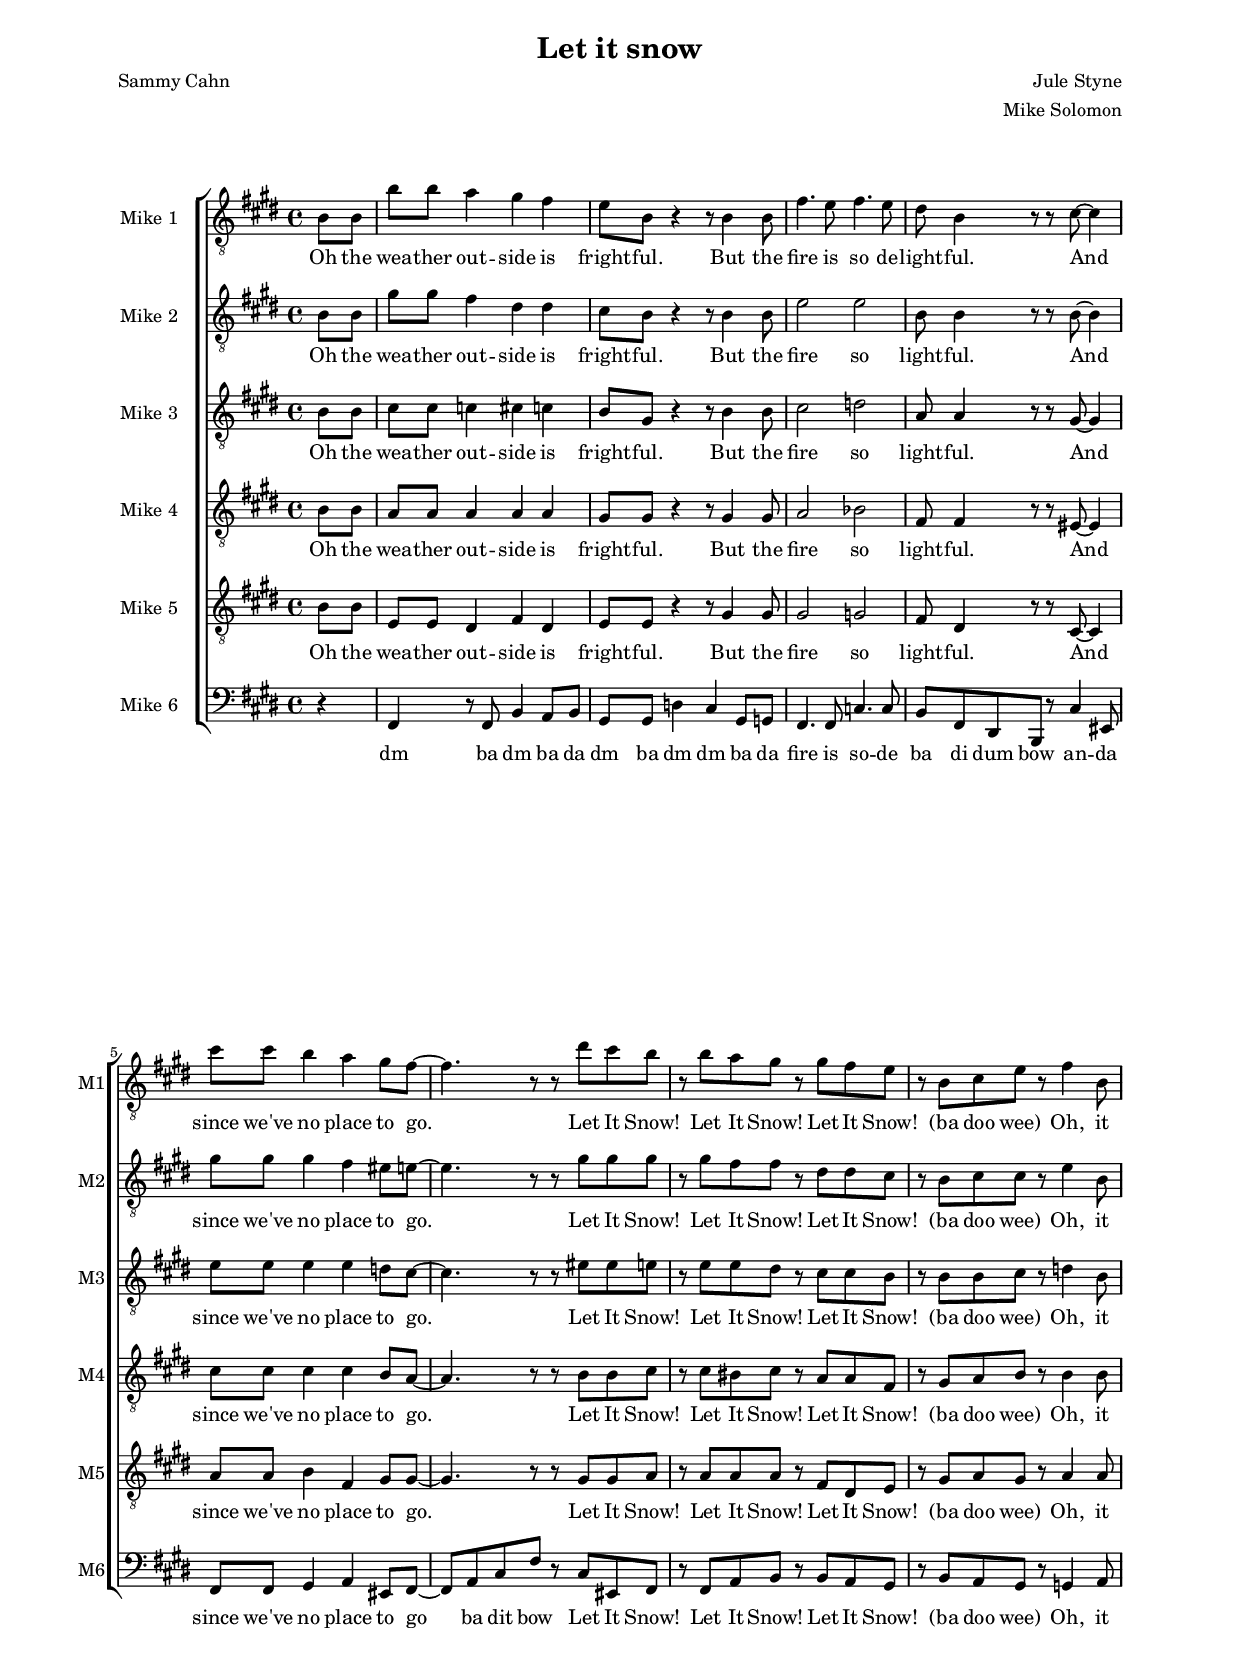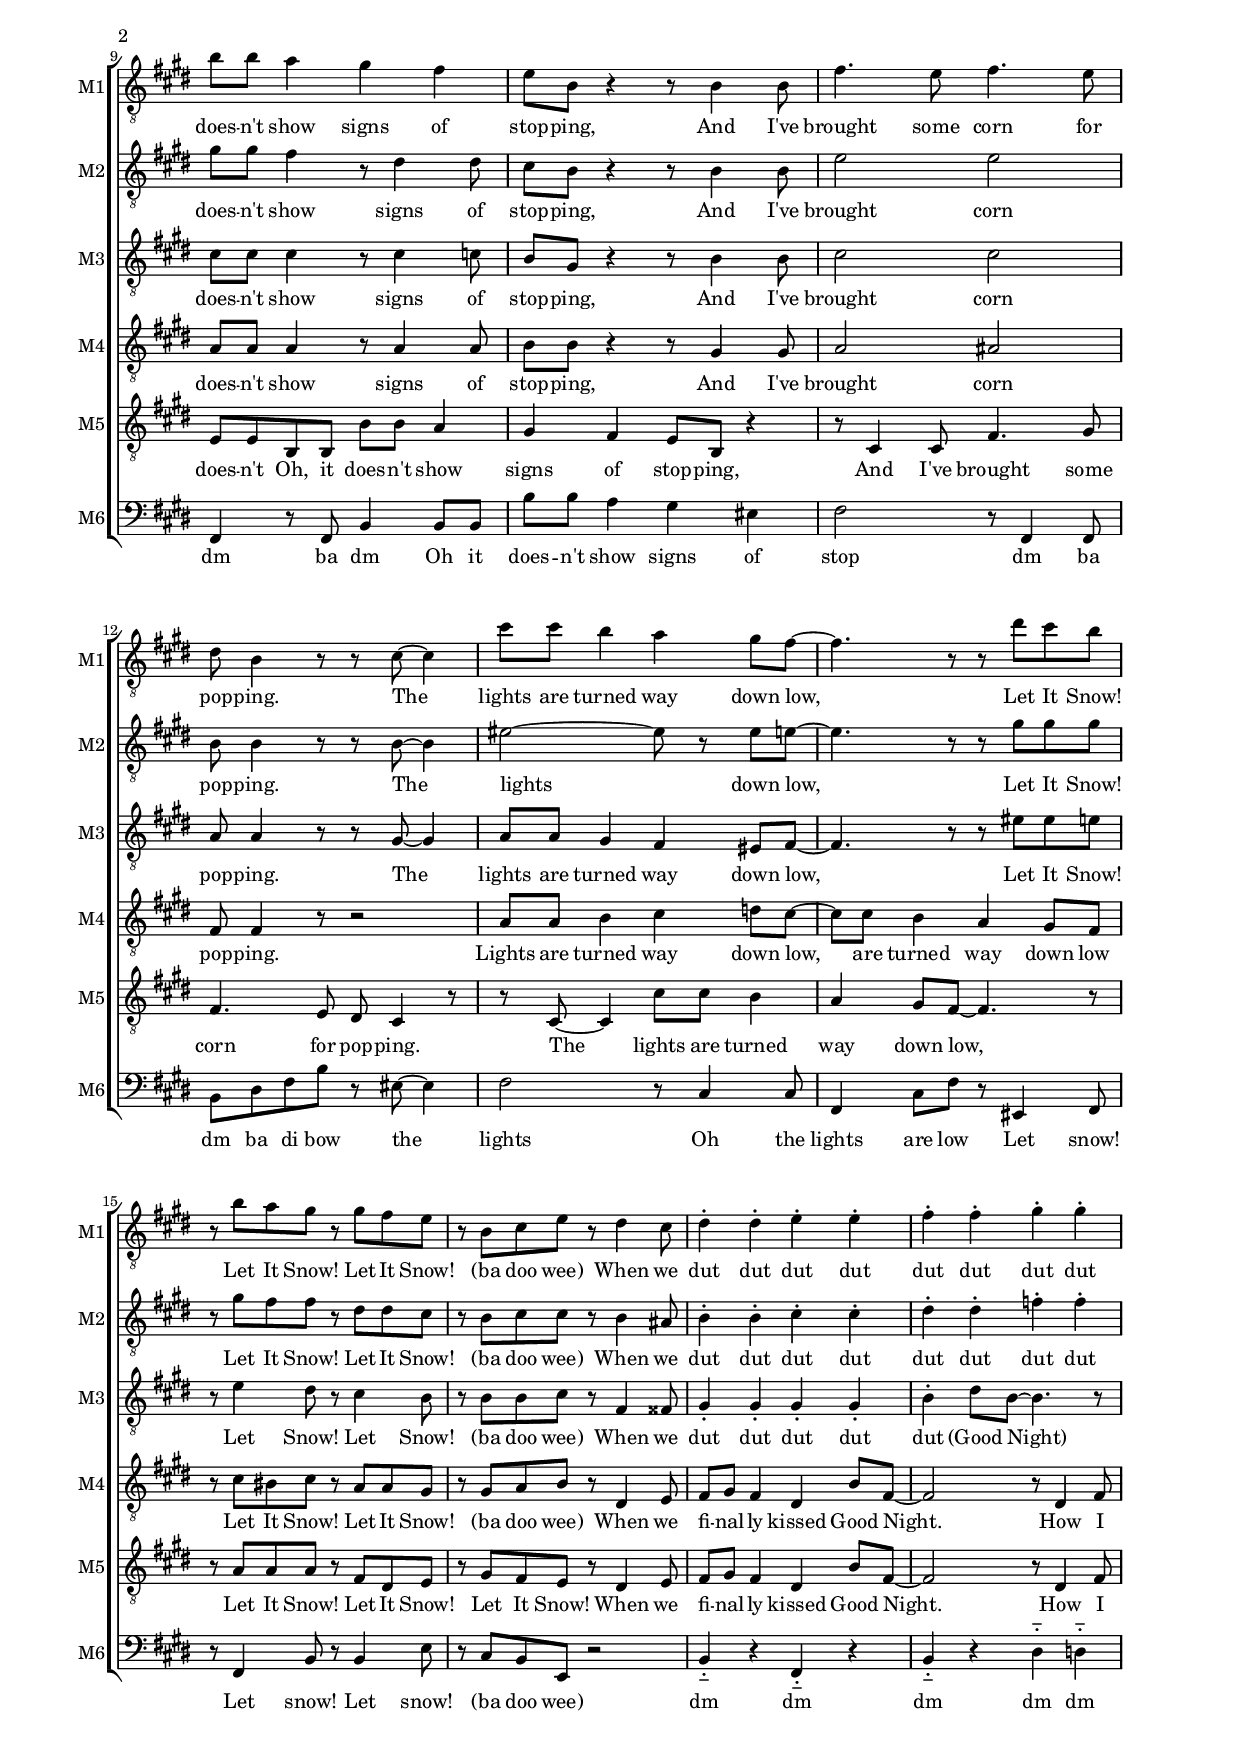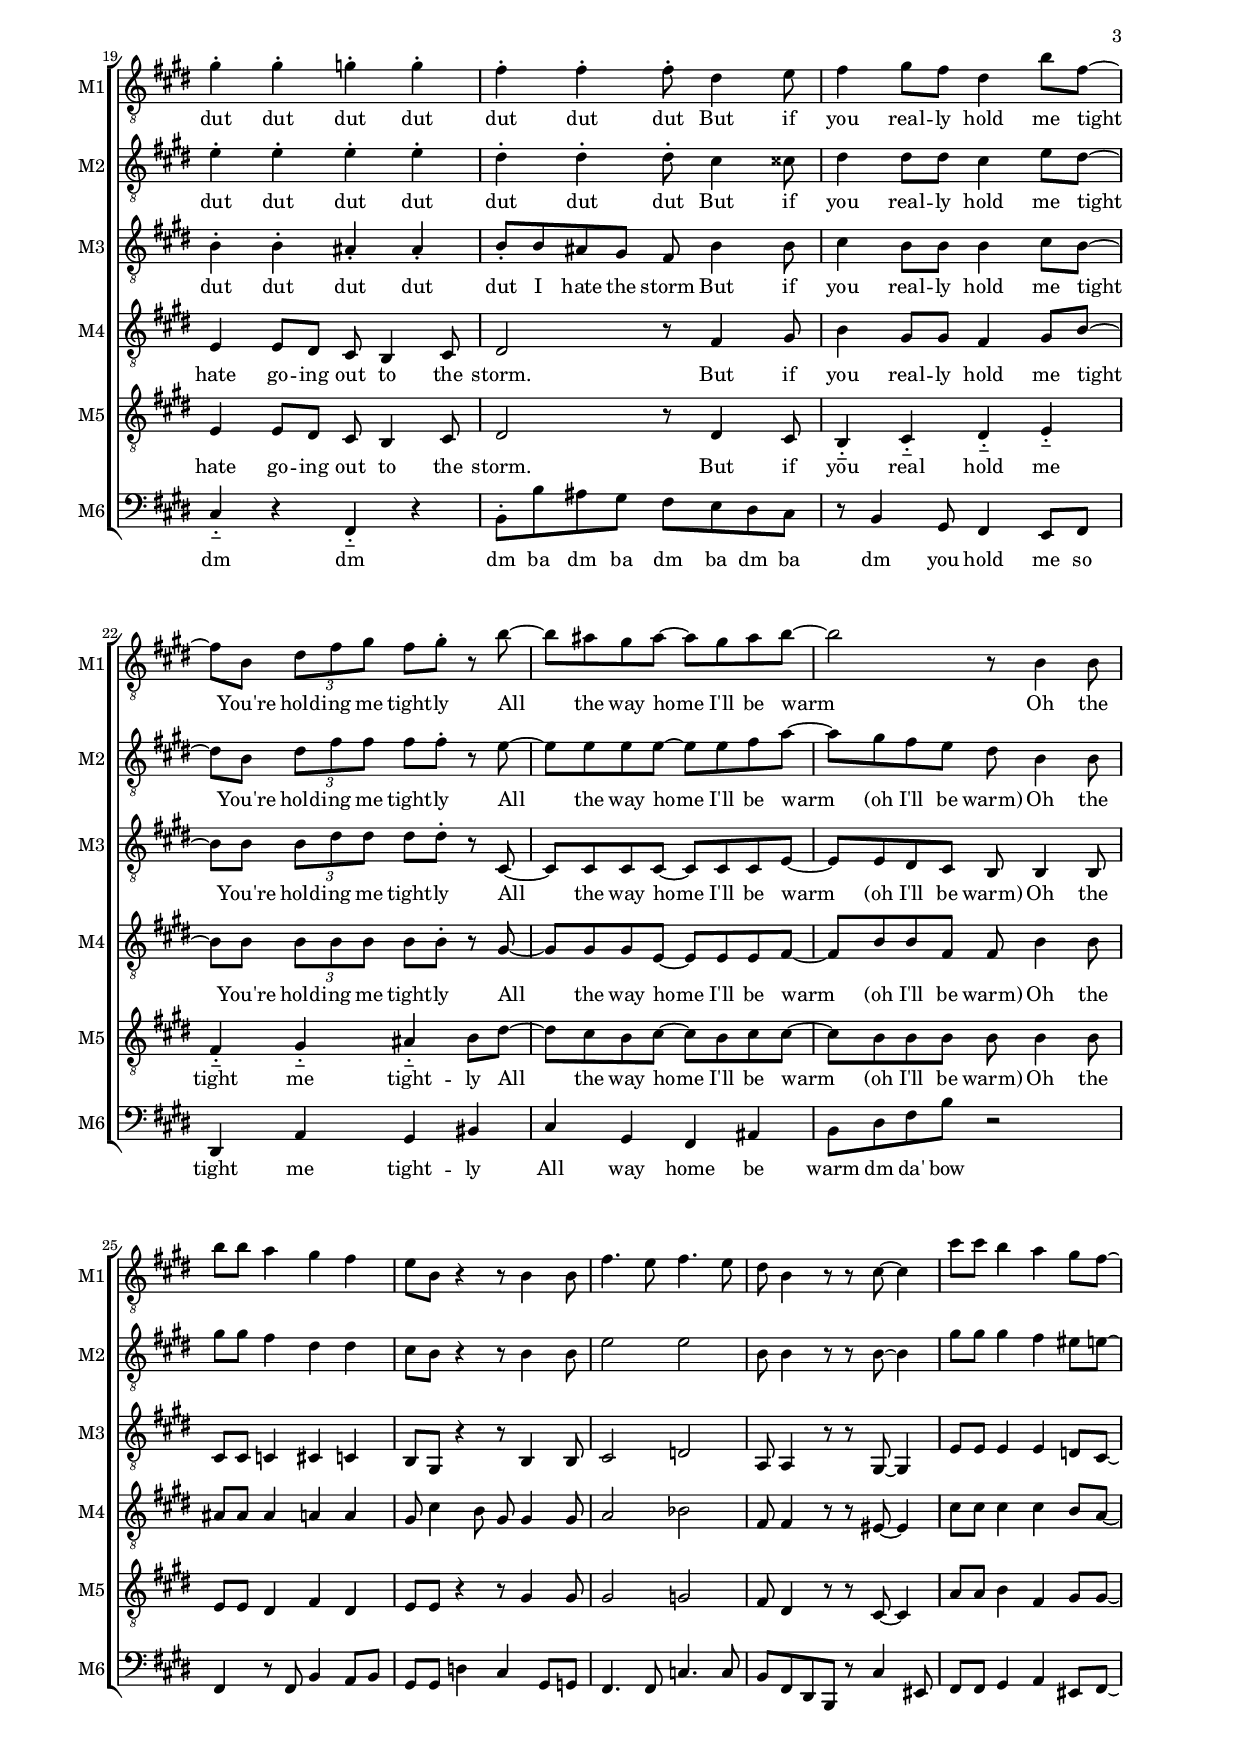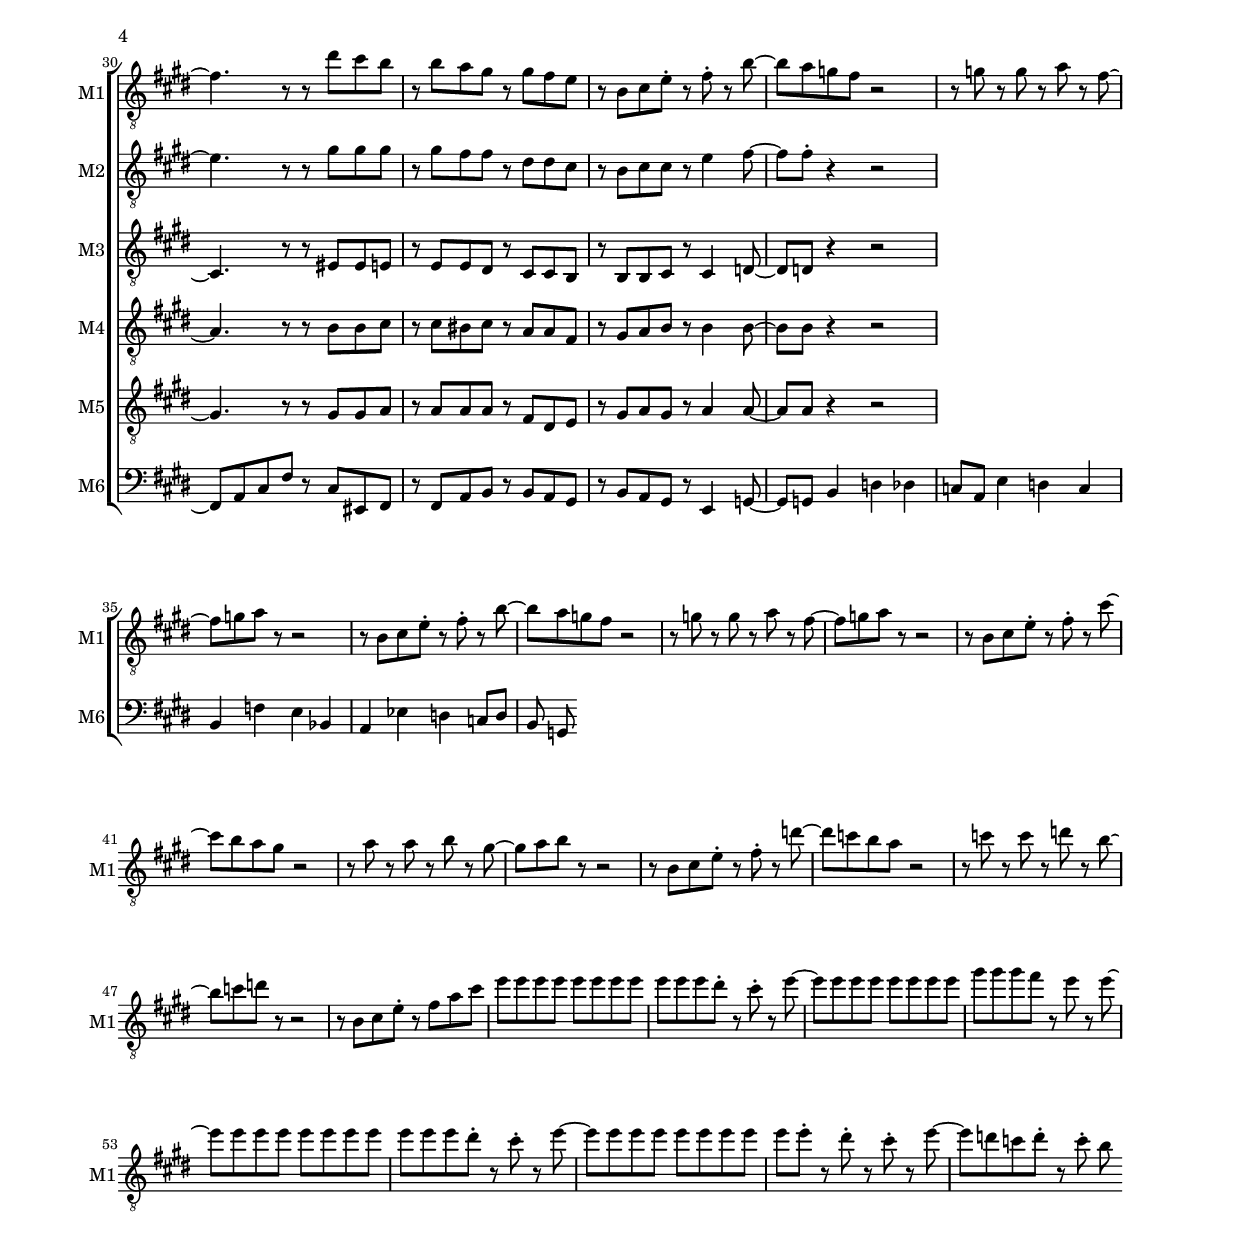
\version "2.19.83"

one = \relative c' {
    \key e \major
    \partial 4
    \clef "treble_8"
    b8\f b |
    b'8 b a4 gis fis |
    e8 b r4 r8 b4 b8 |
    fis'4. e8 fis4. e8 |
    dis8 b4 r8 r cis ~ cis4 |
    cis'8 cis b4 a gis8 fis ~ |
    fis4. r8 r8 dis' cis b |
    r b a gis r gis fis e |
    r b cis e r fis4 b,8 |
    b'8 b a4 gis fis |
    e8 b r4 r8 b4 b8 |
    fis'4. e8 fis4. e8 |
    dis8 b4 r8 r cis ~ cis4 |
    cis'8 cis b4 a gis8 fis ~ |
    fis4. r8 r8 dis' cis b |
    r b a gis r gis fis e |
    r b cis e r dis4 cis8 |
    dis4-. dis-. e-. e-. |
    fis-. fis-. gis-. gis-. |
    gis-. gis-. g-. g-. |
    fis-. fis-. fis8-. dis4 e8 |
    fis4 gis8 fis dis4 b'8 fis ~ |
    fis b, \times 2/3 { dis fis gis } fis gis-. r b ~ |
    b ais gis ais ~ ais gis ais b ~ |
    b2 r8 b,4 b8 |
    b'8 b a4 gis fis |
    e8 b r4 r8 b4 b8 |
    fis'4. e8 fis4. e8 |
    dis8 b4 r8 r cis ~ cis4 |
    cis'8 cis b4 a gis8 fis ~ |
    fis4. r8 r8 dis' cis b |
    r b a gis r gis fis e |
    r b cis e-. r fis-. r b ~ |
    b a g fis r2 |
    r8 g r g r a r fis ~ |
    fis g a r r2 |
    r8 b, cis e-. r fis-. r b ~ |
    b a g fis r2 |
    r8 g r g r a r fis ~ |
    fis g a r r2 |
    r8 b, cis e-. r fis-. r cis' ~ |
    cis b a gis r2 |
    r8 a r a r b r gis ~ |
    gis a b r r2 |
    r8 b, cis e-. r fis-. r d' ~ |
    d c b a r2 |
    r8 c r c r d r b ~ |
    b c d r r2 |
    r8 b, cis e-. r fis a cis |
    e e e e e e e e |
    e e e dis-. r cis-. r e ~ |
    e e e e e e e e |
    gis gis gis fis r e r e ~ |
    e e e e e e e e |
    e e e dis-. r cis-. r e ~ |
    e e e e e e e e |
    e e-. r dis-. r cis-. r e ~ |
    e d c d-. r c-. b
}

oneL = \lyricmode {
    Oh the wea -- ther out -- side is fright -- ful.
    But the fire is so de -- light -- ful.
    And since we've no place to go.
    Let It Snow! Let It Snow! Let It Snow!
    (ba doo wee)
    Oh, it does -- n't show signs of stop -- ping,
    And I've brought some corn for pop -- ping.
    The lights are turned way down low,
    Let It Snow! Let It Snow! Let It Snow!
    (ba doo wee)
    When we
    dut dut dut dut dut dut dut dut dut dut dut dut dut dut dut
    But if you real -- ly hold me tight
    You're hold -- ing me tight -- ly
    All the way home I'll be warm
    Oh the    
}

two = \relative c' {
    \key e \major
    \partial 4
    \clef "treble_8"
    b8\ppp b |
    gis'8\f gis fis4 dis dis |
    cis8 b8 r4 r8 b4 b8 |
    e2 e |
    b8 b4 r8 r b8 ~ b4 |
    gis'8 gis gis4 fis eis8 e ~ |
    e4. r8 r8 gis gis gis |
    r gis fis fis r dis dis cis |
    r b cis cis r e4 b8\pp |
    gis'8\f gis fis4 r8 dis4 dis8 |
    cis8 b8 r4 r8 b4 b8 |
    e2 e |
    b8 b4 r8 r b8 ~ b4 |
    eis2 ~ eis8 r eis8 e ~ |
    e4. r8 r8 gis gis gis |
    r gis fis fis r dis dis cis |
    r b cis cis r b4 ais8 |
    b4-. b-. cis-. cis-. |
    dis-. dis-. f-. f-. |
    e-. e-. e-. e-. |
    dis-. dis-. dis8-. cis4 cisis8 |
    dis4 dis8 dis cis4 e8 dis ~ |
    dis b\ppp \times 2/3 { dis fis fis } fis fis-. r e\f ~ |
    e e e e ~ e e fis a ~ |
    a gis fis e dis b4\ppp b8 |
    gis'8\f gis fis4 dis dis |
    cis8 b8 r4 r8 b4 b8 |
    e2 e |
    b8 b4 r8 r b8 ~ b4 |
    gis'8 gis gis4 fis eis8 e ~ |
    e4. r8 r8 gis gis gis |
    r gis fis fis r dis dis cis |
    r b cis cis r e4 fis8 ~ |
    fis fis8-. r4 r2 |
}

twoL = \lyricmode {
    Oh the wea -- ther out -- side is fright -- ful.
    But the fire so light -- ful.
    And since we've no place to go.
    Let It Snow! Let It Snow! Let It Snow!
    (ba doo wee)
    Oh, it does -- n't show signs of stop -- ping,
    And I've brought corn pop -- ping.
    The lights down low,
    Let It Snow! Let It Snow! Let It Snow!
    (ba doo wee)
    When we
    dut dut dut dut dut dut dut dut dut dut dut dut dut dut dut
    But if you real -- ly hold me tight
    You're hold -- ing me tight -- ly
    All the way home I'll be warm (oh I'll be warm)
    Oh the 
}

three = \relative c' {
    \key e \major
    \partial 4
    \clef "treble_8"
    b8\ppp b |
    cis8\f cis c4 cis c |
    b8 gis r4 r8 b4 b8 |
    cis2 d |
    a8 a4 r8 r gis8 ~ gis4 |
    e'8 e e4 e d8 cis ~ |
    cis4. r8 r eis eis e |
    r e e dis r cis cis b |
    r b b cis r d4 b8\pp |
    cis8\f cis cis4 r8 cis4 c8 |
    b8 gis r4 r8 b4 b8 |
    cis2 cis |
    a8 a4 r8 r gis8 ~ gis4 |
    a8 a gis4 fis eis8 fis ~ |
    fis4. r8 r8 eis' eis e |
    r e4 dis8 r cis4 b8 |
    r b b cis r fis,4 fisis8 |
    gis4-. gis-. gis-. gis-. |
    b-. dis8 b ~ b4. r8 |
    b4-. b-. ais-. ais-. |
    b8-. b ais gis fis b4 b8  |
    cis4 b8 b b4 cis8 b ~ |
    b b\ppp \times 2/3 { b dis\f dis } dis dis-. r cis, ~ |
    cis cis cis cis ~ cis cis cis e ~ |
    e e dis cis b b4\ppp b8 |
    cis8\f cis c4 cis c |
    b8 gis r4 r8 b4 b8 |
    cis2 d |
    a8 a4 r8 r gis8 ~ gis4 |
    e'8 e e4 e d8 cis ~ |
    cis4. r8 r eis eis e |
    r e e dis r cis cis b |
    r b b cis r cis4 d8 ~ |
    d8 d8 r4 r2 |
}

threeL = \lyricmode {
    Oh the wea -- ther out -- side is fright -- ful.
    But the fire so light -- ful.
    And since we've no place to go.
    Let It Snow! Let It Snow! Let It Snow!
    (ba doo wee)
    Oh, it does -- n't show signs of stop -- ping,
    And I've brought corn pop -- ping.
    The lights are turned way down low,
    Let It Snow! Let Snow! Let Snow!
    (ba doo wee)
    When we
    dut dut dut dut dut (Good Night) dut dut dut dut dut I hate the storm
    But if you real -- ly hold me tight
    You're hold -- ing me tight -- ly
    All the way home I'll be warm (oh I'll be warm)
    Oh the 
}

four = \relative c' {
    \key e \major
    \partial 4
    \clef "treble_8"
    b8\ppp b |
    a8\f a a4 a a |
    gis8 gis r4 r8 gis4 gis8 |
    a2 bes |
    fis8 fis4 r8 r eis8 ~ eis4 |
    cis'8 cis cis4 cis b8 a ~ |
    a4. r8 r b b cis |
    r cis bis cis r a a fis |
    r gis a b r b4\ppp b8 |
    a8\f a a4 r8 a4 a8 |
    b8 b r4 r8 gis4 gis8 |
    a2 ais |
    fis8 fis4 r8 r2 |
    a8 a b4 cis d8 cis ~ |
    cis8 cis b4 a gis8 fis |
    r cis' bis cis r a a gis |
    r gis a b r dis,4 e8 |
    fis8 gis fis4 dis b'8 fis ~ |
    fis2 r8 dis4 fis8 |
    e4 e8 dis cis b4 cis8 |
    dis2 r8 fis4 gis8 |
    b4 gis8 gis fis4 gis8 b ~ |
    b b \times 2/3 { b b b } b b-. r gis ~ |
    gis gis gis e ~ e e e fis ~ |
    fis b b fis fis b4 b8 |
    ais8 ais ais4 a a |
    gis8 cis4 b8 gis8 gis4 gis8 |
    a2 bes |
    fis8 fis4 r8 r eis8 ~ eis4 |
    cis'8 cis cis4 cis b8 a ~ |
    a4. r8 r b b cis |
    r cis bis cis r a a fis |
    r gis a b r b4 b8 ~ |
    b8 b r4 r2 |
}

fourL = \lyricmode {
    Oh the wea -- ther out -- side is fright -- ful.
    But the fire so light -- ful.
    And since we've no place to go.
    Let It Snow! Let It Snow! Let It Snow!
    (ba doo wee)
    Oh, it does -- n't show signs of stop -- ping,
    And I've brought corn pop -- ping.
    Lights are turned way down low, are turned way down low
    Let It Snow! Let It Snow!
    (ba doo wee)
    When we
    fi -- nal -- ly kissed Good Night.
    How I hate go -- ing out to the storm.
    But if you real -- ly hold me tight
    You're hold -- ing me tight -- ly
    All the way home I'll be warm (oh I'll be warm)
    Oh the 
}

five = \relative c' {
    \key e \major
    \partial 4
    \clef "treble_8"
    b8\ppp b |
    e,8\f e dis4 fis dis |
    e8 e r4 r8 gis4 gis8 |
    gis2 g |
    fis8 dis4 r8 r cis8 ~ cis4 |
    a'8 a b4 fis gis8 gis ~ |
    gis4. r8 r gis gis a |
    r a a a r fis dis e |
    r gis a gis r a4 a8\mf |
    e8 e b8 b b'8 b a4 |
    gis fis e8 b r4 |
    r8 cis4 cis8 fis4. gis8 |
    fis4. e8 dis8 cis4 r8 |
    r cis ~ cis4 cis'8 cis b4 |
    a gis8 fis ~ fis4. r8 |
    r a a a r fis dis e |
    r gis fis e r dis4 e8 |
    fis8 gis fis4 dis b'8 fis ~ |
    fis2 r8 dis4 fis8 |
    e4 e8 dis cis b4 cis8 |
    dis2 r8 dis4 cis8 |
    b4-_ cis-_ dis-_ e-_ |
    fis-_ gis-_ ais-_ b8 dis ~ |
    dis cis b cis ~ cis b cis cis ~ |
    cis b b b b8 b4\ppp b8 |
    e,8\f e dis4 fis dis |
    e8 e r4 r8 gis4 gis8 |
    gis2 g |
    fis8 dis4 r8 r cis8 ~ cis4 |
    a'8 a b4 fis gis8 gis ~ |
    gis4. r8 r gis gis a |
    r a a a r fis dis e |
    r gis a gis r a4 a8 ~ |
    a8 a r4 r2 |
}

fiveL = \lyricmode {
    Oh the wea -- ther out -- side is fright -- ful.
    But the fire so light -- ful.
    And since we've no place to go.
    Let It Snow! Let It Snow! Let It Snow!
    (ba doo wee)
    Oh, it does -- n't Oh, it does -- n't show signs of stop -- ping,
    And I've brought some corn for pop -- ping.
    The lights are turned way down low,
    Let It Snow! Let It Snow! Let It Snow!
    When we
    fi -- nal -- ly kissed Good Night.
    How I hate go -- ing out to the storm.
    But if you real hold me tight me tight -- ly
    All the way home I'll be warm (oh I'll be warm)
    Oh the 
}

six = \relative c, {
    \key e \major
    \partial 4
    \clef bass
    r4 |
    fis4 r8 fis b4 a8 b |
    gis8 gis d'4 cis gis8 g |
    fis4. fis8 c'4. c8 |
    b fis dis b r cis'4 eis,8 |
    fis8 fis gis4 a eis8 fis ~ |
    fis8 a cis fis r cis eis, fis |
    r fis a b r b a gis |
    r8 b a gis r g4 a8 |
    fis4 r8 fis b4 b8 b |
    b'8 b a4 gis eis |
    fis2 r8 fis,4 fis8 |
    b8 dis fis b r eis, ~ eis4 |
    fis2 r8 cis4 cis8 |
    fis,4 cis'8 fis8 r8 eis,4 fis8 |
    r fis4 b8 r b4 e8 |
    r cis b e, r2 |
    b'4-_ r fis-_ r |
    b-_ r dis-_ d-_ |
    cis-_ r fis,-_ r |
    b8-. b' ais gis fis e dis cis |
    r8 b4 gis8 fis4 e8 fis |
    dis4 a' gis bis |
    cis gis fis ais |
    b8 dis fis b r2 |
    fis,4 r8 fis b4 a8 b |
    gis8 gis d'4 cis gis8 g |
    fis4. fis8 c'4. c8 |
    b fis dis b r cis'4 eis,8 |
    fis8 fis gis4 a eis8 fis ~ |
    fis8 a cis fis r cis eis, fis |
    r fis a b r b a gis |
    r8 b a gis r e4 g8 ~ |
    g8 g b4 d des |
    c8 a e'4 d c |
    b f' e bes |
    a ees' d c8 d |
    b8 g
}

sixL = \lyricmode {
    dm ba dm ba da
    dm ba dm dm ba da
    fire is so -- de
    ba di dum bow an -- da
    since we've no place to
    go ba dit bow
    Let It Snow! Let It Snow! Let It Snow!
    (ba doo wee)
    Oh, it
    dm ba dm Oh it does -- n't show signs of stop
    dm ba
    dm ba di bow the lights
    Oh the lights are low
    Let snow! Let snow! Let snow!
    (ba doo wee)
    dm dm dm dm dm dm dm
    dm ba dm ba dm ba dm ba
    dm you hold me so tight
    me tight -- ly
    All way home be warm dm da' bow
}

unfoldSwing = #(define-music-function (parser location tp) (integer?)
#{
  \set Score.tempoWholesPerMinute = #(ly:make-moment (/ (* 3 tp) 2) 8 0 0)
  s8
  \set Score.tempoWholesPerMinute = #(ly:make-moment (* 3 tp) 8 0 0)
  s8
#})

muzak = \new ChoirStaff <<
    \new Staff \with { instrumentName = "Mike 1" shortInstrumentName = "M1" } << \new Voice = "one" \one \new Lyrics \lyricsto "one" \oneL >>
    \new Staff \with { instrumentName = "Mike 2" shortInstrumentName = "M2" } << \new Voice = "two" \two \new Lyrics \lyricsto "two" \twoL >>
    \new Staff \with { instrumentName = "Mike 3" shortInstrumentName = "M3" } << \new Voice = "three" \three \new Lyrics \lyricsto "three" \threeL >>
    \new Staff \with { instrumentName = "Mike 4" shortInstrumentName = "M4" } << \new Voice = "four" \four \new Lyrics \lyricsto "four" \fourL >>
    \new Staff \with { instrumentName = "Mike 5" shortInstrumentName = "M5" } << \new Voice = "five" \five \new Lyrics \lyricsto "five" \fiveL >>
    \new Staff \with { instrumentName = "Mike 6" shortInstrumentName = "M6" } << \new Voice = "six" \six \new Lyrics \lyricsto "six" \sixL >>
>>

\score {
    \muzak
    \layout { \Score { \override DynamicText.stencil = ##f }}
}

\score {
    << { \unfoldRepeats \muzak } { \repeat unfold 86 { \unfoldSwing #98 } \set Score.tempoWholesPerMinute = #(ly:make-moment 98 4 0 0) s4 \repeat unfold 158 { \unfoldSwing #98 } } >>
    \midi {}
}

\header {
    title = "Let it snow"
    composer = "Jule Styne"
    arranger = "Mike Solomon"
    poet = "Sammy Cahn"
}

\paper {
    left-margin=2.0\cm
    right-margin=2.0\cm
}
#(set-global-staff-size 15.87)